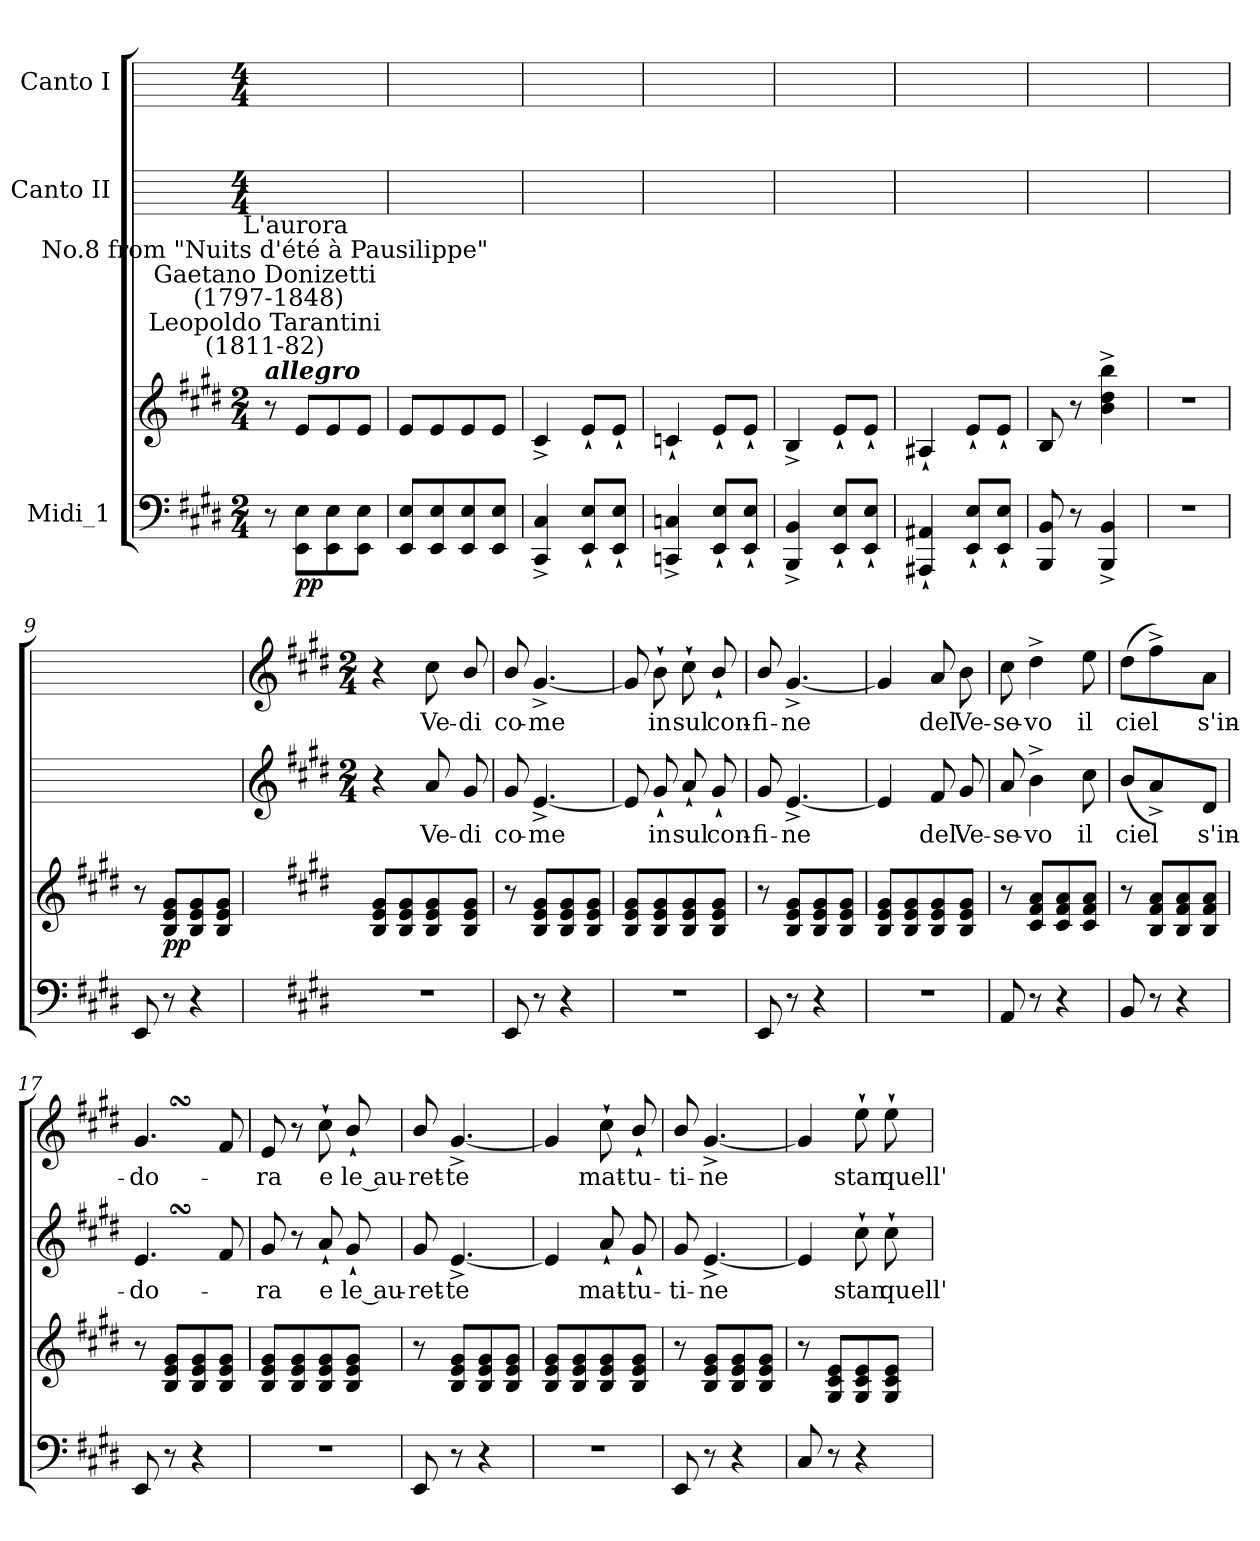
**kern	**kern	**dynam	**kern	**text	**kern	**text
*part3	*part3	*part3	*part2	*part2	*part1	*part1
*staff4	*staff3	*staff3/4	*staff2	*staff2	*staff1	*staff1
*I"Midi_1	*	*	*I"Canto II	*	*I"Canto I	*
*clefF4	*clefG2	*	*	*	*	*
*k[f#c#g#d#]	*k[f#c#g#d#]	*	*	*	*	*
*E:	*E:	*	*	*	*	*
*M2/4	*M2/4	*	*M4/4	*	*M4/4	*
=1	=1	=1	=1	=1	=1	=1
!	!LO:TX:a:Bi:t=allegro	!	!	!	!	!
!	!LO:TX:a:cj:t=Leopoldo Tarantini\n(1811-82)	!	!	!	!	!
!	!LO:TX:a:cj:t=Gaetano Donizetti\n (1797-1848)	!	!	!	!	!
!	!LO:TX:a:cj:t=No.8 from "Nuits d'été à Pausilippe"	!	!	!	!	!
8r	8r	.	2r	.	2r	.
!	!LO:TX:a:cj:t=L'aurora	!	!	!	!	!
!	!	!LO:DY:b=2	!	!	!	!
!	!	!LO:DY:n=1:b	!	!	!	!
8EE/ 8E/L	8eL	p p	.	.	.	.
8EE\ 8E\	8e	.	.	.	.	.
8EE\ 8E\J	8eJ	.	.	.	.	.
=2	=2	=2	=2	=2	=2	=2
8EE 8EL	8eL	.	2r	.	2r	.
8EE 8E	8e	.	.	.	.	.
8EE 8E	8e	.	.	.	.	.
8EE 8EJ	8eJ	.	.	.	.	.
=3	=3	=3	=3	=3	=3	=3
4CC#^ 4C#^	4c#^	.	2r	.	2r	.
8EE` 8E`L	8e`L	.	.	.	.	.
8EE` 8E`J	8e`J	.	.	.	.	.
=4	=4	=4	=4	=4	=4	=4
4CCn^ 4Cn^	4cn`	.	2r	.	2r	.
8EE` 8E`L	8e`L	.	.	.	.	.
8EE` 8E`J	8e`J	.	.	.	.	.
=5	=5	=5	=5	=5	=5	=5
4BBB^ 4BB^	4B^	.	2r	.	2r	.
8EE` 8E`L	8e`L	.	.	.	.	.
8EE` 8E`J	8e`J	.	.	.	.	.
=6	=6	=6	=6	=6	=6	=6
4AAA#X` 4AA#X`	4A#X`	.	2r	.	2r	.
8EE` 8E`L	8e`L	.	.	.	.	.
8EE` 8E`J	8e`J	.	.	.	.	.
=7	=7	=7	=7	=7	=7	=7
8BBB 8BB	8B	.	2r	.	2r	.
8r	8r	.	.	.	.	.
4BBB^ 4BB^	4b^ 4dd#^ 4bb^	.	.	.	.	.
=8	=8	=8	=8	=8	=8	=8
!LO:N:vis=1	!LO:N:vis=1	!	!	!	!	!
2r	2r	.	2r	.	2r	.
=9	=9	=9	=9	=9	=9	=9
8EE	8r	.	2r	.	2r	.
!	!	!LO:DY:b	!	!	!	!
8r	8B 8e 8g#L	pp	.	.	.	.
4r	8B 8e 8g#	.	.	.	.	.
.	8B 8e 8g#J	.	.	.	.	.
!!LO:LB:g=z
=10	=10	=10	=10	=10	=10	=10
*	*	*	*clefG2	*	*clefG2	*
*	*	*	*k[f#c#g#d#]	*	*k[f#c#g#d#]	*
*	*	*	*E:	*	*E:	*
*	*	*	*M2/4	*	*M2/4	*
!LO:N:vis=1	!	!	!	!	!	!
2r	8B 8e 8g#L	.	4r	.	4r	.
.	8B 8e 8g#	.	.	.	.	.
!	!	!	!	!LO:LY:b	!	!LO:LY:b
.	8B 8e 8g#	.	8a	Ve-	8cc#	Ve-
!	!	!	!	!LO:LY:b	!	!LO:LY:b
.	8B 8e 8g#J	.	8g#/	-di	8b/	-di
=11	=11	=11	=11	=11	=11	=11
!	!	!	!	!LO:LY:b	!	!LO:LY:b
8EE	8r	.	8g#/	co-	8b/	co-
!	!	!	!	!LO:LY:b	!	!LO:LY:b
8r	8B 8e 8g#L	.	[4.e^	-me	[4.g#^	-me
4r	8B 8e 8g#	.	.	.	.	.
.	8B 8e 8g#J	.	.	.	.	.
=12	=12	=12	=12	=12	=12	=12
!LO:N:vis=1	!	!	!	!	!	!
2r	8B 8e 8g#L	.	8e]	.	8g#]	.
!	!	!	!	!LO:LY:b	!	!LO:LY:b
.	8B 8e 8g#	.	8g#`	in	8b`	in
!	!	!	!	!LO:LY:b	!	!LO:LY:b
.	8B 8e 8g#	.	8a`	sul	8cc#`	sul
!	!	!	!	!LO:LY:b	!	!LO:LY:b
.	8B 8e 8g#J	.	8g#`/	con-	8b`/	con-
=13	=13	=13	=13	=13	=13	=13
!	!	!	!	!LO:LY:b	!	!LO:LY:b
8EE	8r	.	8g#/	-fi-	8b/	-fi-
!	!	!	!	!LO:LY:b	!	!LO:LY:b
8r	8B 8e 8g#L	.	[4.e^	-ne	[4.g#^	-ne
4r	8B 8e 8g#	.	.	.	.	.
.	8B 8e 8g#J	.	.	.	.	.
=14	=14	=14	=14	=14	=14	=14
!LO:N:vis=1	!	!	!	!	!	!
2r	8B 8e 8g#L	.	4e]	.	4g#]	.
.	8B 8e 8g#	.	.	.	.	.
!	!	!	!	!LO:LY:b	!	!LO:LY:b
.	8B 8e 8g#	.	8f#	del	8a	del
!	!	!	!	!LO:LY:b	!	!LO:LY:b
.	8B 8e 8g#J	.	8g#/	Ve-	8b	Ve-
=15	=15	=15	=15	=15	=15	=15
!	!	!	!	!LO:LY:b	!	!LO:LY:b
8AA	8r	.	8a	-se-	8cc#	-se-
!	!	!	!	!LO:LY:b	!	!LO:LY:b
8r	8c# 8f# 8aL	.	4b^	-vo	4dd#^	-vo
4r	8c# 8f# 8a	.	.	.	.	.
!	!	!	!	!LO:LY:b	!	!LO:LY:b
.	8c# 8f# 8aJ	.	8cc#	il	8ee	il
=16	=16	=16	=16	=16	=16	=16
!	!	!	!	!LO:LY:b	!	!LO:LY:b
8BB	8r	.	(<8b/L	ciel	(>8dd#L	ciel
8r	8B 8f# 8aL	.	4a^)	.	4ff#^)	.
4r	8B 8f# 8a	.	.	.	.	.
!	!	!	!	!LO:LY:b	!	!LO:LY:b
.	8B 8f# 8aJ	.	8d#J	s'in-	8aJ	s'in-
!!LO:LB:g=z
=17	=17	=17	=17	=17	=17	=17
!	!	!	!	!LO:LY:b	!	!LO:LY:b
8EE	8r	.	4.eSSs/	-do-	4.g#SsS/	-do-
8r	8B 8e 8g#L	.	.	.	.	.
4r	8B 8e 8g#	.	.	.	.	.
.	8B 8e 8g#J	.	8f#	.	8f#	.
=18	=18	=18	=18	=18	=18	=18
!LO:N:vis=1	!	!	!	!LO:LY:b	!	!LO:LY:b
2r	8B 8e 8g#L	.	8g#	ra	8e	ra
.	8B 8e 8g#	.	8r	.	8r	.
!	!	!	!	!LO:LY:b	!	!LO:LY:b
.	8B 8e 8g#	.	8a`	e	8cc#`	e
!	!	!	!	!LO:LY:b	!	!LO:LY:b
.	8B 8e 8g#J	.	8g#`/	le au-	8b`/	le au-
=19	=19	=19	=19	=19	=19	=19
!	!	!	!	!LO:LY:b	!	!LO:LY:b
8EE	8r	.	8g#/	-ret-	8b/	-ret-
!	!	!	!	!LO:LY:b	!	!LO:LY:b
8r	8B 8e 8g#L	.	[4.e^	-te	[4.g#^	-te
4r	8B 8e 8g#	.	.	.	.	.
.	8B 8e 8g#J	.	.	.	.	.
=20	=20	=20	=20	=20	=20	=20
!LO:N:vis=1	!	!	!	!	!	!
2r	8B 8e 8g#L	.	4e]	.	4g#]	.
.	8B 8e 8g#	.	.	.	.	.
!	!	!	!	!LO:LY:b	!	!LO:LY:b
.	8B 8e 8g#	.	8a`	mat-	8cc#`	mat-
!	!	!	!	!LO:LY:b	!	!LO:LY:b
.	8B 8e 8g#J	.	8g#`/	-tu-	8b`/	-tu-
=21	=21	=21	=21	=21	=21	=21
!	!	!	!	!LO:LY:b	!	!LO:LY:b
8EE	8r	.	8g#/	-ti-	8b/	-ti-
!	!	!	!	!LO:LY:b	!	!LO:LY:b
8r	8B 8e 8g#L	.	[4.e^	-ne	[4.g#^	-ne
4r	8B 8e 8g#	.	.	.	.	.
.	8B 8e 8g#J	.	.	.	.	.
=22	=22	=22	=22	=22	=22	=22
8C#	8r	.	4e]	.	4g#]	.
8r	8G# 8c# 8eL	.	.	.	.	.
!	!	!	!	!LO:LY:b	!	!LO:LY:b
4r	8G# 8c# 8e	.	8cc#`	stan	8ee`	stan
!	!	!	!	!LO:LY:b	!	!LO:LY:b
.	8G# 8c# 8eJ	.	8cc#`	quell'	8ee`	quell'
=	=	=	=	=	=	=
*-	*-	*-	*-	*-	*-	*-
